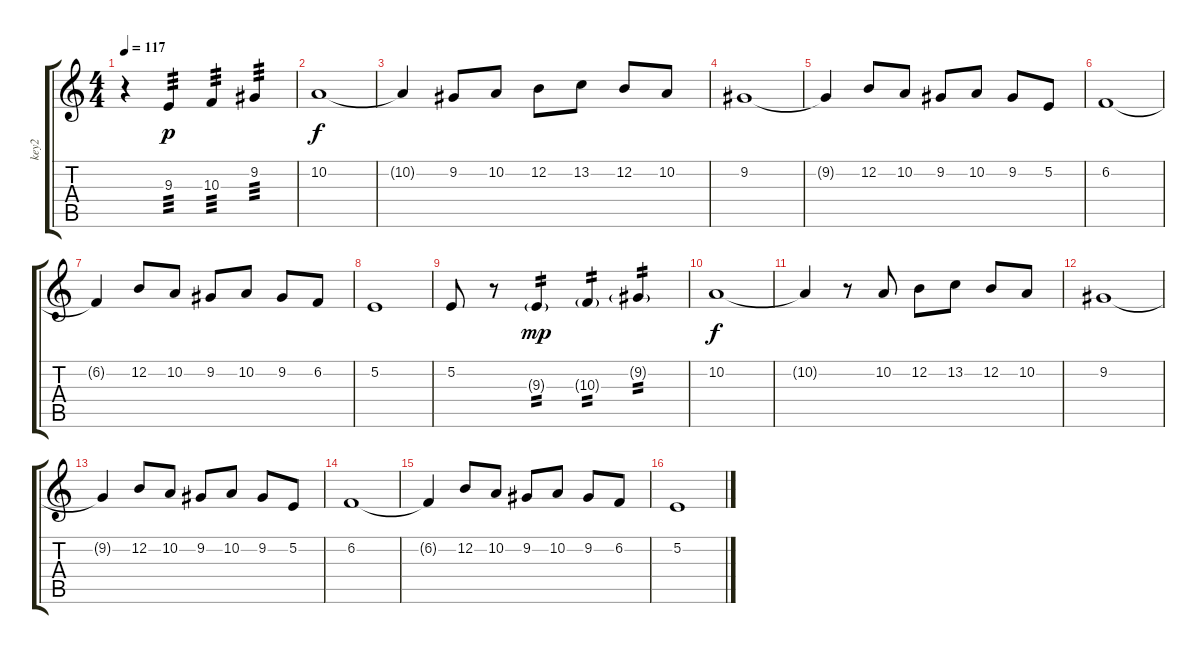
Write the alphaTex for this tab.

\track ("key2" "key2") {instrument shamisen}
\staff {score tabs}
\tuning (E4 B3 G3 D3 A2 E2) {hide}
\ts (4 4)
\tempo 117
\clef g2
\ks c
r.4{dy p instrument shamisen} 9.3.4{tp 3} 10.3.4{tp 3} 9.2.4{tp 3} |
10.2.1{dy f} |
10.2{t}.4 9.2.8 10.2.8 12.2.8 13.2.8 12.2.8 10.2.8 |
9.2.1 |
9.2{t}.4 12.2.8 10.2.8 9.2.8 10.2.8 9.2.8 5.2.8 |
6.2.1 |
6.2{t}.4 12.2.8 10.2.8 9.2.8 10.2.8 9.2.8 6.2.8 |
5.2.1 |
5.2.8 r.8 9.3{g}.4{tp 2 dy mp} 10.3{g}.4{tp 2} 9.2{g}.4{tp 2} |
10.2.1{dy f} |
10.2{t}.4 r.8 10.2.8 12.2.8 13.2.8 12.2.8 10.2.8 |
9.2.1 |
9.2{t}.4 12.2.8 10.2.8 9.2.8 10.2.8 9.2.8 5.2.8 |
6.2.1 |
6.2{t}.4 12.2.8 10.2.8 9.2.8 10.2.8 9.2.8 6.2.8 |
5.2.1
